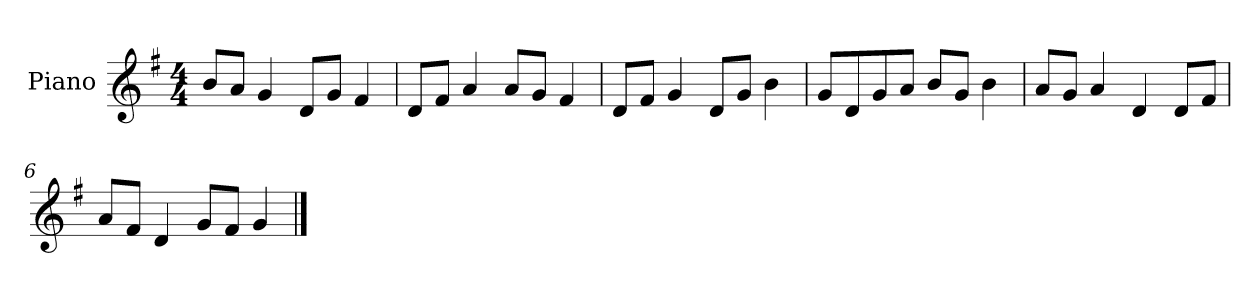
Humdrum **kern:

**kern
*part1
*staff1
*I"Piano
*I'P-no
*clefG2
*k[f#]
*M4/4
*MM90
=1
8b/L
8a/J
4g/
8d/L
8g/J
4f#/
=2
8d/L
8f#/J
4a/
8a/L
8g/J
4f#/
=3
8d/L
8f#/J
4g/
8d/L
8g/J
4b\
=4
8g/L
8d/
8g/
8a/J
8b/L
8g/J
4b\
=5
8a/L
8g/J
4a/
4d/
8d/L
8f#/J
=6
8a/L
8f#/J
4d/
8g/L
8f#/J
4g/
==
*-
